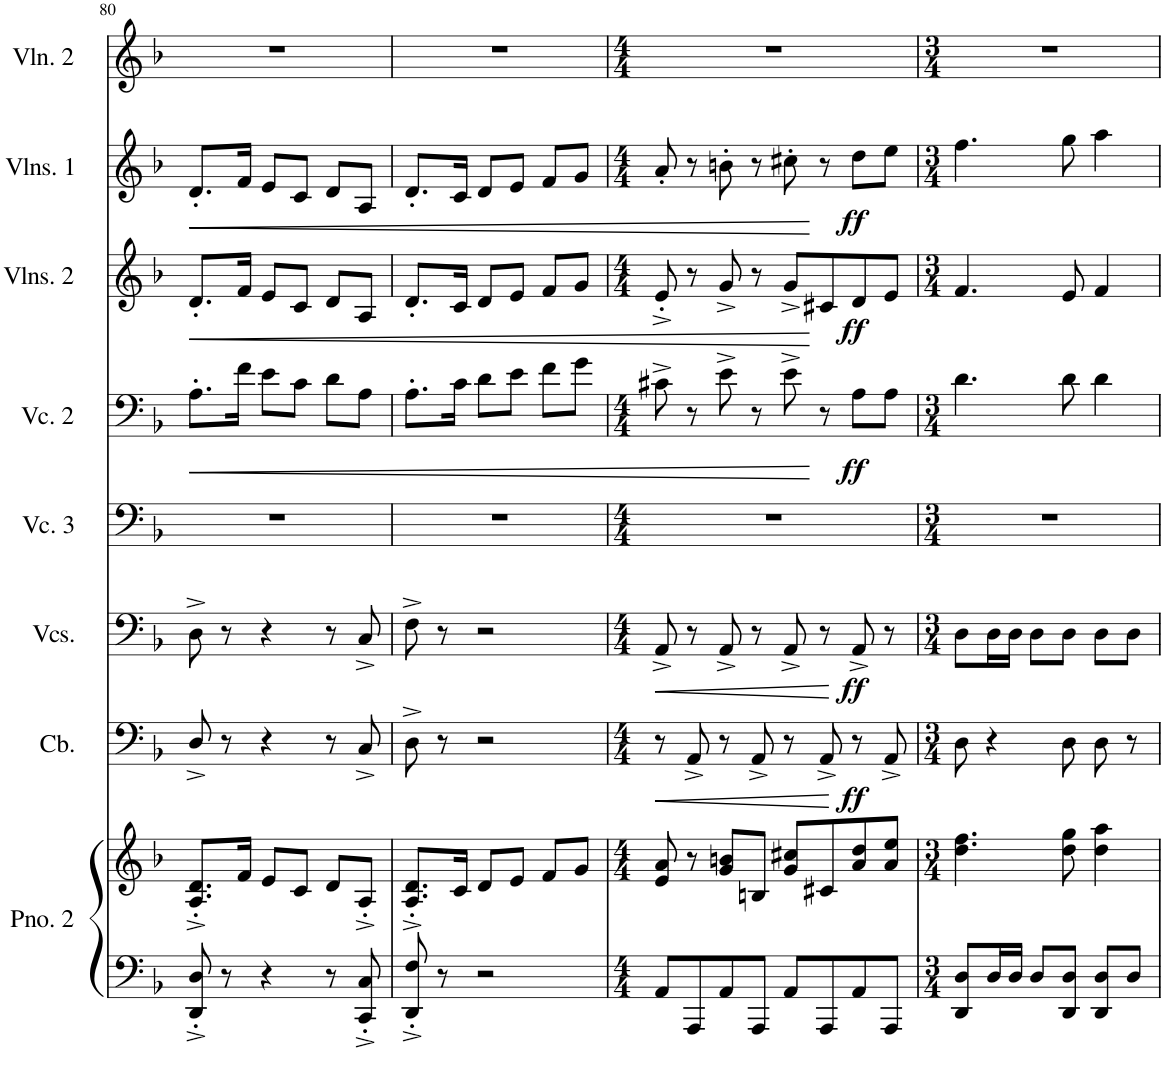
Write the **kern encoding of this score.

**kern	**kern	**kern	**dynam	**kern	**dynam	**kern	**kern	**dynam	**kern	**dynam	**kern	**dynam	**kern
*part8	*part8	*part7	*part7	*part6	*part6	*part5	*part4	*part4	*part3	*part3	*part2	*part2	*part1
*staff9	*staff8	*staff7	*staff7	*staff6	*staff6	*staff5	*staff4	*staff4	*staff3	*staff3	*staff2	*staff2	*staff1
*I"Piano 2	*	*I"Contrabass	*	*I"Violoncellos	*	*I"Violoncello 3	*I"Violoncello 2	*	*I"Violins 2	*	*I"Violins 1	*	*I"Violin 2
*I'Pno. 2	*	*I'Cb.	*	*I'Vcs.	*	*I'Vc. 3	*I'Vc. 2	*	*I'Vlns. 2	*	*I'Vlns. 1	*	*I'Vln. 2
!!LO:PB:g=z
*clefF4	*clefG2	*clefF4	*	*clefF4	*	*clefF4	*clefF4	*	*clefG2	*	*clefG2	*	*clefG2
*	*	*Trd7c12	*	*	*	*	*	*	*	*	*	*	*
*k[b-]	*k[b-]	*k[b-]	*	*k[b-]	*	*k[b-]	*k[b-]	*	*k[b-]	*	*k[b-]	*	*k[b-]
*M3/4	*M3/4	*M3/4	*	*M3/4	*	*M3/4	*M3/4	*	*M3/4	*	*M3/4	*	*M3/4
=80	=80	=80	=80	=80	=80	=80	=80	=80	=80	=80	=80	=80	=80
!	!	!	!	!	!	!	!	!LO:HP:b	!	!LO:HP:b	!	!LO:HP:b	!
8DD/'^ 8D/'^	8.A/'^ 8.d/'^L	8D^/	.	8D^\	.	2.r	8.A'\L	<	8.d'/L	<	8.d'/L	<	2.r
8r	.	8r	.	8r	.	.	.	.	.	.	.	.	.
.	16f/Jk	.	.	.	.	.	16f\Jk	.	16f/Jk	.	16f/Jk	.	.
4r	8e/L	4r	.	4r	.	.	8e\L	.	8e/L	.	8e/L	.	.
.	8c/J	.	.	.	.	.	8c\J	.	8c/J	.	8c/J	.	.
8r	8d/L	8r	.	8r	.	.	8d\L	.	8d/L	.	8d/L	.	.
8CC/'^ 8C/'^	8A'^/J	8C^/	.	8C^/	.	.	8A\J	.	8A/J	.	8A/J	.	.
=81	=81	=81	=81	=81	=81	=81	=81	=81	=81	=81	=81	=81	=81
8DD/'^ 8F/'^	8.A/'^ 8.d/'^L	8D^\	.	8F^\	.	2.r	8.A'\L	.	8.d'/L	.	8.d'/L	.	2.r
8r	.	8r	.	8r	.	.	.	.	.	.	.	.	.
.	16c/Jk	.	.	.	.	.	16c\Jk	.	16c/Jk	.	16c/Jk	.	.
2r	8d/L	2r	.	2r	.	.	8d\L	.	8d/L	.	8d/L	.	.
.	8e/J	.	.	.	.	.	8e\J	.	8e/J	.	8e/J	.	.
.	8f/L	.	.	.	.	.	8f\L	.	8f/L	.	8f/L	.	.
.	8g/J	.	.	.	.	.	8g\J	.	8g/J	.	8g/J	.	.
=82	=82	=82	=82	=82	=82	=82	=82	=82	=82	=82	=82	=82	=82
*M4/4	*M4/4	*M4/4	*	*M4/4	*	*M4/4	*M4/4	*	*M4/4	*	*M4/4	*	*M4/4
!	!	!	!LO:HP:b	!	!LO:HP:b	!	!	!	!	!	!	!	!
8AA/L	8e/ 8a/	8r	<	8AA^/	<	1r	8c#X^\	.	8e'^/	.	8a'/	.	1r
8AAA/	8r	8AA^/	.	8r	.	.	8r	.	8r	.	8r	.	.
8AA/	8g/ 8bn/L	8r	.	8AA^/	.	.	8e^\	.	8g^/	.	8bn'\	.	.
8AAA/J	8Bn/J	8AA^/	.	8r	.	.	8r	.	8r	.	8r	.	.
8AA/L	8g/ 8cc#X/L	8r	.	8AA^/	.	.	8e^\	.	8g^/L	.	8cc#X'\	.	.
8AAA/	8c#X/	8AA^/	.	8r	.	.	8r	[	8c#X/	[	8r	[	.
!	!	!	!LO:DY:n=1:b	!	!LO:DY:n=1:b	!	!	!LO:DY:b	!	!LO:DY:b	!	!LO:DY:b	!
8AA/	8a/ 8dd/	8r	[ ff	8AA^/	[ ff	.	8A\L	ff	8d/	ff	8dd\L	ff	.
8AAA/J	8a/ 8ee/J	8AA^/	.	8r	.	.	8A\J	.	8e/J	.	8ee\J	.	.
=83	=83	=83	=83	=83	=83	=83	=83	=83	=83	=83	=83	=83	=83
*M3/4	*M3/4	*M3/4	*	*M3/4	*	*M3/4	*M3/4	*	*M3/4	*	*M3/4	*	*M3/4
8DD/ 8D/L	4.dd\ 4.ff\	8D\	.	8D\L	.	2.r	4.d\	.	4.f/	.	4.ff\	.	2.r
16D/L	.	4r	.	16D\L	.	.	.	.	.	.	.	.	.
16D/JJ	.	.	.	16D\JJ	.	.	.	.	.	.	.	.	.
8D/L	.	.	.	8D\L	.	.	.	.	.	.	.	.	.
8DD/ 8D/J	8dd\ 8gg\	8D\	.	8D\J	.	.	8d\	.	8e/	.	8gg\	.	.
8DD/ 8D/L	4dd\ 4aa\	8D\	.	8D\L	.	.	4d\	.	4f/	.	4aa\	.	.
8D/J	.	8r	.	8D\J	.	.	.	.	.	.	.	.	.
=	=	=	=	=	=	=	=	=	=	=	=	=	=
*-	*-	*-	*-	*-	*-	*-	*-	*-	*-	*-	*-	*-	*-
